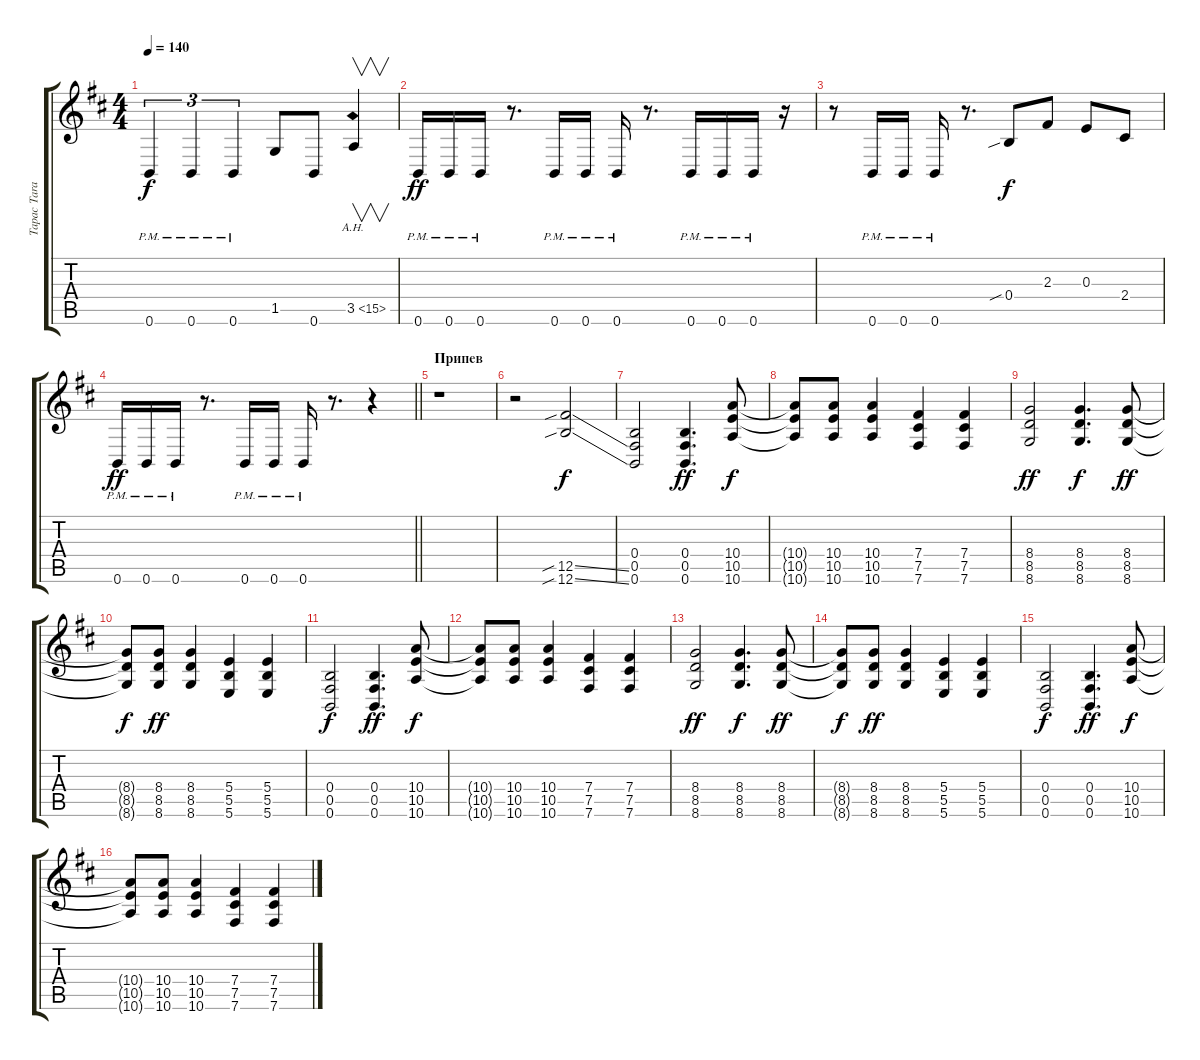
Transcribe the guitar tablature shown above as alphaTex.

\track ("Тарас Taras Уманский" "Тарас Tara") {instrument distortionguitar}
\staff {score tabs}
\tuning (Db4 Ab3 E3 B2 Gb2 B1) {hide}
\ts (4 4)
\tempo 140
\clef g2
\ks bminor
0.6{pm}.4{tu (3 2) dy f} 0.6{pm}.4{tu (3 2)} 0.6{pm}.4{tu (3 2)} 1.5.8 0.6.8 3.5{ah 12}.4{v} |
0.6{pm}.16{dy ff} 0.6{pm}.16 0.6{pm}.16 r.8{d} 0.6{pm}.16 0.6{pm}.16 0.6{pm}.16 r.8{d} 0.6{pm}.16 0.6{pm}.16 0.6{pm}.16 r.16 |
r.8 0.6{pm}.16 0.6{pm}.16 0.6{pm}.16 r.8{d} 0.4{sib}.8{dy f} 2.3.8 0.3.8 2.4.8 |
\barLineRight lightlight
0.6{pm}.16{dy ff} 0.6{pm}.16 0.6{pm}.16 r.8{d} 0.6{pm}.16 0.6{pm}.16 0.6{pm}.16 r.8{d} r.4 |
\section ("" "Припев")
r.1 |
r.2 (12.5{sib ss} 12.6{sib ss}).2{dy f} |
(0.4 0.5 0.6).2 (0.4 0.5 0.6).4{d dy ff} (10.4 10.5 10.6).8{dy f} |
(10.4{t} 10.5{t} 10.6{t}).8 (10.4 10.5 10.6).8 (10.4 10.5 10.6).4 (7.4 7.5 7.6).4 (7.4 7.5 7.6).4 |
(8.4 8.5 8.6).2{dy ff} (8.4 8.5 8.6).4{d dy f} (8.4 8.5 8.6).8{dy ff} |
(8.4{t} 8.5{t} 8.6{t}).8{dy f} (8.4 8.5 8.6).8{dy ff} (8.4 8.5 8.6).4 (5.4 5.5 5.6).4 (5.4 5.5 5.6).4 |
(0.4 0.5 0.6).2{dy f} (0.4 0.5 0.6).4{d dy ff} (10.4 10.5 10.6).8{dy f} |
(10.4{t} 10.5{t} 10.6{t}).8 (10.4 10.5 10.6).8 (10.4 10.5 10.6).4 (7.4 7.5 7.6).4 (7.4 7.5 7.6).4 |
(8.4 8.5 8.6).2{dy ff} (8.4 8.5 8.6).4{d dy f} (8.4 8.5 8.6).8{dy ff} |
(8.4{t} 8.5{t} 8.6{t}).8{dy f} (8.4 8.5 8.6).8{dy ff} (8.4 8.5 8.6).4 (5.4 5.5 5.6).4 (5.4 5.5 5.6).4 |
(0.4 0.5 0.6).2{dy f} (0.4 0.5 0.6).4{d dy ff} (10.4 10.5 10.6).8{dy f} |
(10.4{t} 10.5{t} 10.6{t}).8 (10.4 10.5 10.6).8 (10.4 10.5 10.6).4 (7.4 7.5 7.6).4 (7.4 7.5 7.6).4
